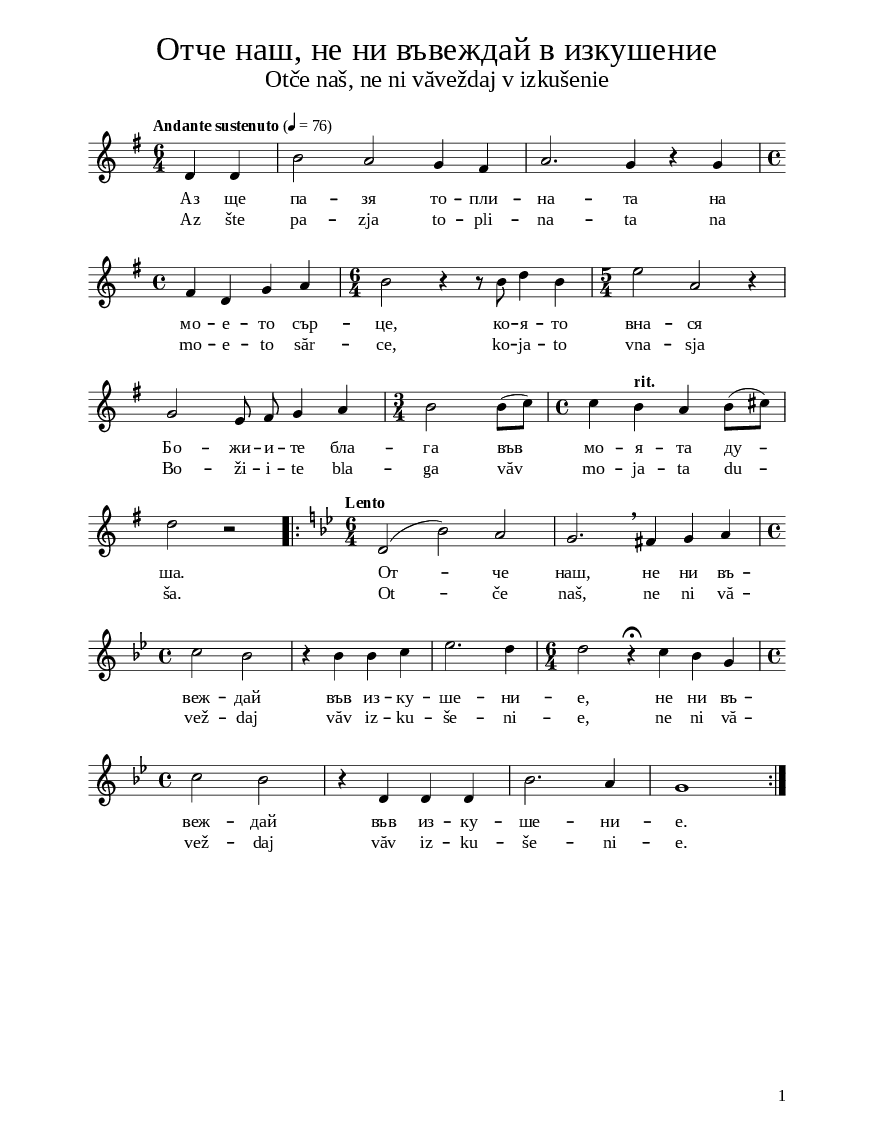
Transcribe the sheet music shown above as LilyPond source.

\version "2.24.1"

% include paper part and global functions
\include "include/globals.ily"

\bookpart {
  \label #'ref216
  \tocItem \markup "Отче наш, не ни ... – Otče naš, ne ni ... "
  \include "include/bookpart-paper.ily"
  \score {
    \include "include/score-layout.ily"

    \new Voice \absolute {
      \clef treble
      \key g \major
      \time 6/4
      \tempoFunc "Andante sustenuto" 4 "76"
      \autoBeamOff

      \partial 2
      d'4  d'4 | % 2
      b'2  a'2  g'4  fis'4 | % 3
      a'2.  g'4 r4  g'4 \break | % 4
      \time 4/4  | % 4
      fis'4  d'4  g'4  a'4 | % 5
      \time 6/4  | % 5
      b'2 r4 r8 b'8 d''4 b'4 | % 6
      \time 5/4  | % 6
      e''2  a'2 r4 \break | % 7
      g'2  e'8  fis'8  g'4  a'4 | % 8
      \time 3/4  | % 8
      b'2 b'8 ( [ c''8 ) ] | % 9
      \time 4/4  | % 9
      c''4 b'4 ^\markup{ \bold {rit.} }  a'4
      b'8 ( [ cis''8 ) ] \break |
      d''2 r2 \repeat volta 2 {
        | % 11
        \key g \minor \time 6/4 | % 11
        \tempo "Lento" d'2 ( bes'2 )
        a'2 | % 12
        g'2.  \breathe fis'4  g'4  a'4 \break
        | % 13
        \time 4/4  | % 13
        c''2 bes'2 | % 14
        r4 bes'4 bes'4 c''4 | % 15
        es''2. d''4 | % 16
        \time 6/4  | % 16
        d''2 r4 ^\fermata c''4 bes'4
        g'4 \break | % 17
        \time 4/4  | % 17
        c''2 bes'2 | % 18
        r4  d'4  d'4  d'4 | % 19
        bes'2.  a'4 |
        g'1
      }
    }

    \addlyrics {
      Аз ще па -- зя то -- пли -- на --
      та на мо -- е -- то сър -- це, ко --
      я -- то вна -- ся Бо -- жи -- и -- те
      бла -- га във  мо -- я -- та ду
      -- ша. От -- че наш, не ни
      въ -- веж -- дай във из -- ку -- ше
      -- ни -- е, не ни въ -- веж -- дай
      във из -- ку -- ше -- ни -- е.}
  \addlyrics {
      Az šte pa -- zja to -- pli -- na --
      ta na mo -- e -- to săr -- ce, ko --
      ja -- to vna -- sja Bo -- ži -- i -- te
      bla -- ga văv  mo -- ja -- ta du
      -- ša. Ot -- če naš, ne ni
      vă -- vež -- daj văv iz -- ku -- še
      -- ni -- e, ne ni vă -- vež -- daj
      văv iz -- ku -- še -- ni -- e.}

        \header {
          title = \titleFunc "Отче наш, не ни въвеждай в изкушение" "Otče naš, ne ni văveždaj v izkušenie"
        }

        \midi{}

      } % score

     \pageBreak

       \version "2.20.0"

\markup \fill-line { \fontsize #6 "Herr, führe uns nicht in Versuchung" }
\markup \null
\markup \null
\markup \fontsize #+2.5 {
  \hspace #10
  \override #'(baseline-skip . 2)

  \column {
    \line { " " }

 \line { " "Ich werde die Wärme meines Herzens aufbewahren,}

 \line { " "die die göttlichen Güter in meiner Seele bringt.}

 \line { " "Herr, führe uns nicht in Versuchung,}

 \line { " "führe uns nicht in Versuchung.}


  }
}


    } % bookpart

    % Più mosso
    %
